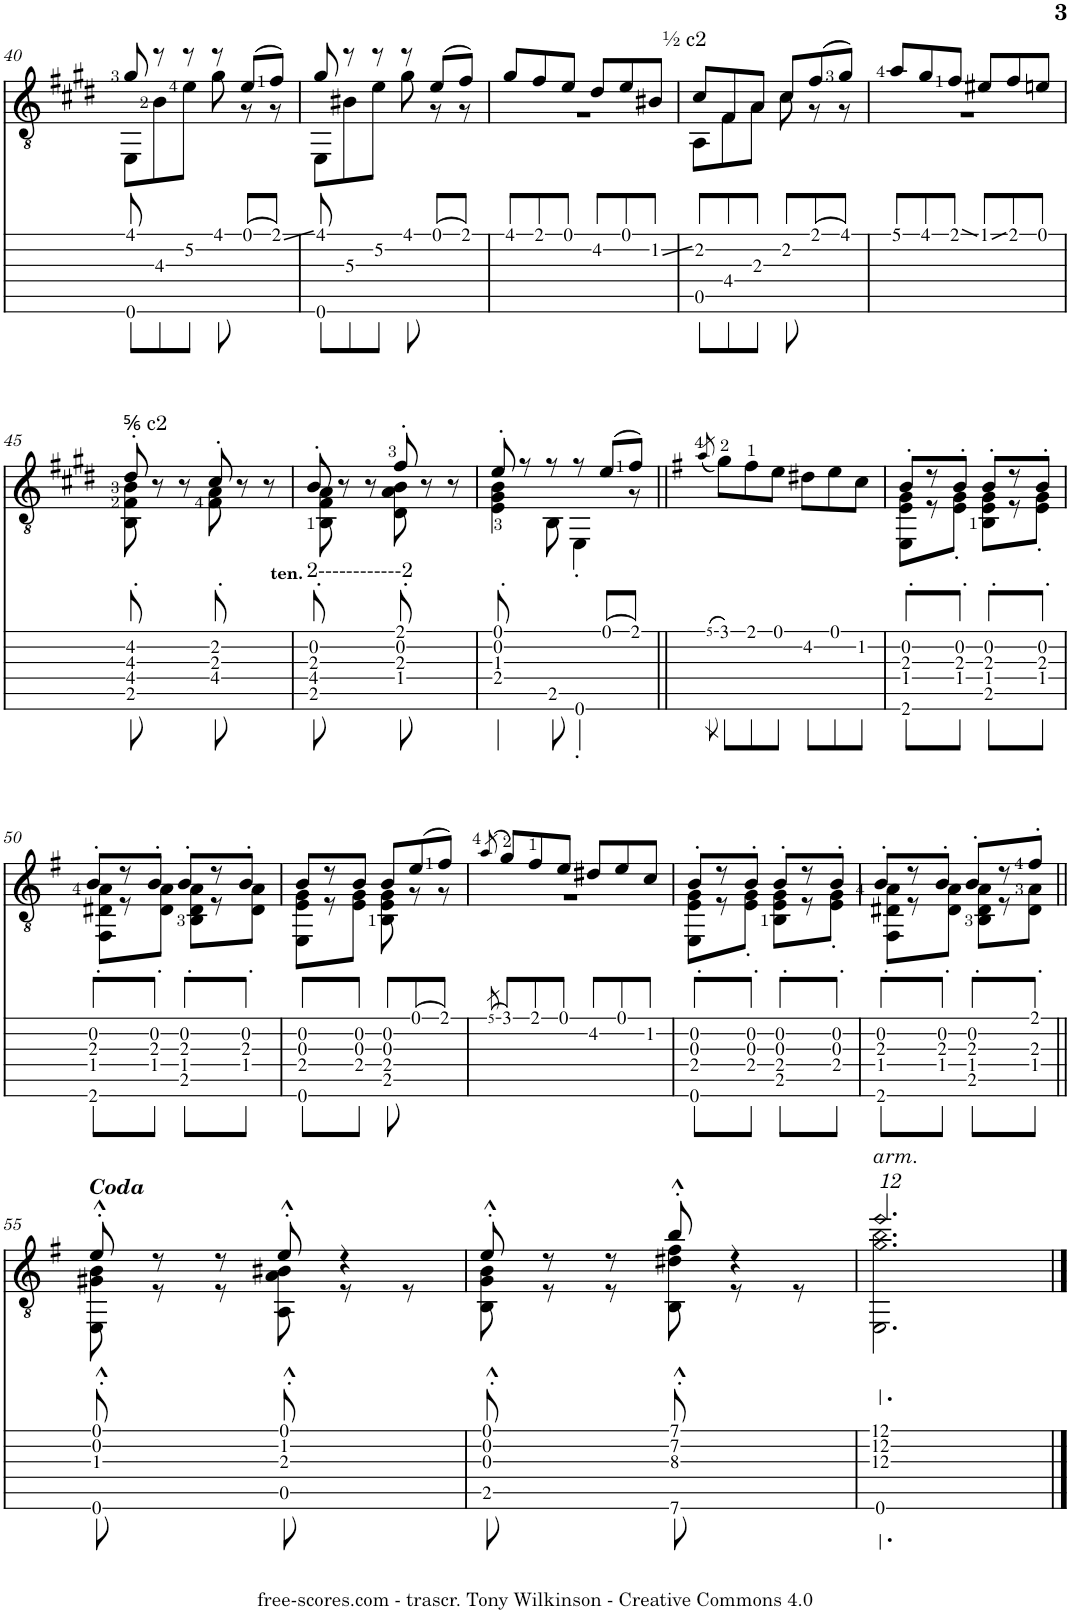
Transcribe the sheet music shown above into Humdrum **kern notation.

**kern	**kern
*part2	*part1
*staff2	*staff1
*I"Chitarra classica (Intavolatura)	*I"Classical Guitar
!!LO:PB:g=z
*	*clefGv2
*k[f#c#g#d#]	*k[f#c#g#d#]
*M6/8	*M6/8
=40	=40
*^	*^
8g#/	8EE\L	8g#/	8EE\L
8r	8B\	8r	8B\
8r	8e\J	8r	8e\J
8r	8g#\	8r	8g#\
(8e/L	8r	(8e/L	8r
8f#/J)	8r	8f#/J)	8r
=41	=41	=41	=41
8g#/	8EE\L	8g#/	8EE\L
8r	8B#X\	8r	8B#X\
8r	8e\J	8r	8e\J
8r	8g#\	8r	8g#\
(8e/L	8r	(8e/L	8r
8f#/J)	8r	8f#/J)	8r
=42	=42	=42	=42
8g#/L	2.r	8g#/L	2.r
8f#/	.	8f#/	.
8e/J	.	8e/J	.
8d#/L	.	8d#/L	.
8e/	.	8e/	.
8B#X/J	.	8B#X/J	.
=43	=43	=43	=43
!	!	!LO:TX:a:t=½ c2	!
8c#/L	8AA\L	8c#/L	8AA\L
8F#/	8F#\	8F#/	8F#\
8A/J	8A\J	8A/J	8A\J
8c#/L	8c#\	8c#/L	8c#\
(8f#/	8r	(8f#/	8r
8g#/J)	8r	8g#/J)	8r
=44	=44	=44	=44
8a/L	2.r	8a/L	2.r
8g#/	.	8g#/	.
8f#/J	.	8f#/J	.
8e#X/L	.	8e#X/L	.
8f#/	.	8f#/	.
8en/J	.	8en/J	.
!!LO:LB:g=z	!!
=45	=45	=45	=45
!	!	!LO:TX:a:t=⅚ c2	!
8d#'/	8BB\ 8F#\ 8B\	8d#'/	8BB\ 8F#\ 8B\
8r	4ryy	8r	4ryy
8r	.	8r	.
8c#'/	8F#\ 8A\	8c#'/	8F#\ 8A\
8r	4ryy	8r	4ryy
8r	.	8r	.
=46	=46	=46	=46
!LO:TX:a:B:t=ten.	!	!	!
!LO:TX:a:t=2------------2	!	!	!
8B'/	8BB\ 8F#\ 8A\	8B'/	8BB\ 8F#\ 8A\
8r	4ryy	8r	4ryy
8r	.	8r	.
8f#'/	8D#\ 8A\ 8B\	8f#'/	8D#\ 8A\ 8B\
8r	4ryy	8r	4ryy
8r	.	8r	.
=47	=47	=47	=47
8e'/	4E\ 4G#\ 4B\	8e'/	4E\ 4G#\ 4B\
8r	.	8r	.
8r	8BB\	8r	8BB\
8r	4EE'\	8r	4EE'\
(8e/L	.	(8e/L	.
8f#/J)	8r	8f#/J)	8r
*v	*v	*	*
*	*v	*v
=48||	=48||
*k[f#]	*k[f#]
(8qa\	(8qa/
8g\L)	8g\L)
8f#\	8f#\
8e\J	8e\J
8d#X\L	8d#X\L
8e\	8e\
8c\J	8c\J
=49	=49
*^	*^
8B'/L	8FF#\ 8D#X\ 8A\L	8B'/L	8EE\ 8E\ 8G\L
8r	8r	8r	8r
8B'/J	8D#\ 8A\J	8B'/J	8E\' 8G\'J
8B'/L	8BB\ 8D#\ 8A\L	8B'/L	8BB\ 8E\ 8G\L
8r	8r	8r	8r
8B'/J	8D#\ 8A\J	8B'/J	8E\' 8G\'J
!!LO:LB:g=z	!!
=50	=50	=50	=50
8B'/L	8FF#\ 8D#X\ 8A\L	8B'/L	8FF#\ 8D#X\ 8A\L
8r	8r	8r	8r
8B'/J	8D#\ 8A\J	8B'/J	8D#\ 8A\J
8B'/L	8BB\ 8D#\ 8A\L	8B'/L	8BB\ 8D#\ 8A\L
8r	8r	8r	8r
8B'/J	8D#\ 8A\J	8B'/J	8D#\ 8A\J
=51	=51	=51	=51
8B/L	8EE\ 8E\ 8G\L	8B/L	8EE\ 8E\ 8G\L
8r	8r	8r	8r
8B/J	8E\ 8G\J	8B/J	8E\ 8G\J
8B/L	8BB\ 8E\ 8G\	8B/L	8BB\ 8E\ 8G\
(8e/	8r	(8e/	8r
8f#/J)	8r	8f#/J)	8r
=52	=52	=52	=52
(8qa/	.	(8qa/	.
8g/L)	2.r	8g/L)	2.r
8f#/	.	8f#/	.
8e/J	.	8e/J	.
8d#X/L	.	8d#X/L	.
8e/	.	8e/	.
8c/J	.	8c/J	.
=53	=53	=53	=53
8B'/L	8EE\ 8E\ 8G\L	8B'/L	8EE\ 8E\ 8G\L
8r	8r	8r	8r
8B'/J	8E\ 8G\J	8B'/J	8E\' 8G\'J
8B'/L	8BB\ 8E\ 8G\L	8B'/L	8BB\ 8E\ 8G\L
8r	8r	8r	8r
8B'/J	8E\ 8G\J	8B'/J	8E\' 8G\'J
=54	=54	=54	=54
8B'/L	8FF#\ 8D#X\ 8A\L	8B'/L	8FF#\ 8D#X\ 8A\L
8r	8r	8r	8r
8B'/J	8D#\ 8A\J	8B'/J	8D#\ 8A\J
8B'/L	8BB\ 8D#\ 8A\L	8B'/L	8BB\ 8D#\ 8A\L
8r	8r	8r	8r
8f#'/J	8D#\ 8A\J	8f#'/J	8D#\ 8A\J
!!LO:LB:g=z	!!
=55||	=55||	=55||	=55||
8e'^^/	8EE\ 8G#X\ 8B\	8e'^^/	8EE\ 8G#X\ 8B\
8r	8r	8r	8r
8r	8r	8r	8r
8e'^^/	8AA\ 8A\ 8B#X\	8e'^^/	8AA\ 8A\ 8B#X\
4r	8r	4r	8r
.	8r	.	8r
=56	=56	=56	=56
8e'^^/	8BB\ 8G\ 8B\	8e'^^/	8BB\ 8G\ 8B\
8r	8r	8r	8r
8r	8r	8r	8r
8b'^^/	8BB\ 8d#X\ 8f#\	8b'^^/	8BB\ 8d#X\ 8f#\
4r	8r	4r	8r
.	8r	.	8r
=57	=57	=57	=57
!	!	!LO:TX:a:i:t=arm.	!
!	!	!LO:TX:a:t=12	!
2.ee/	2.EE\ 2.g\ 2.b\	2.ee/	2.EE\ 2.g\ 2.b\
*v	*v	*	*
*	*v	*v
==	==
*-	*-
